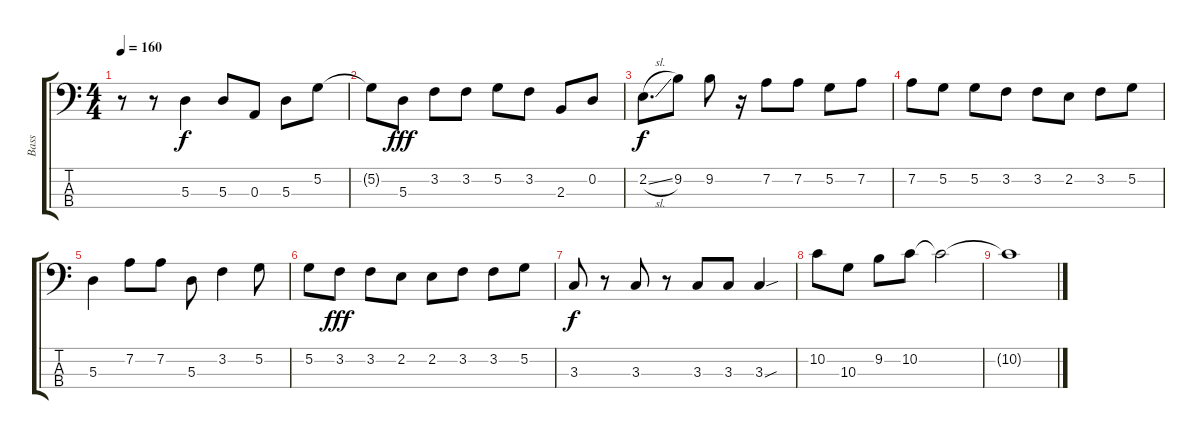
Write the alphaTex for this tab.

\track ("Bass" "Bass") {instrument electricbassfinger}
\staff {score tabs}
\tuning (G2 D2 A1 E1) {hide}
\ts (4 4)
\tempo 160
\clef f4
\ks c
r.8{dy f} r.8 5.3.4 5.3.8 0.3.8 5.3.8 5.2.8 |
5.2{t}.8 5.3.8{dy fff} 3.2.8 3.2.8 5.2.8 3.2.8 2.3.8 0.2.8 |
2.2{sl}.8{d dy f} 9.2.8 9.2.8 r.16 7.2.8 7.2.8 5.2.8 7.2.8 |
7.2.8 5.2.8 5.2.8 3.2.8 3.2.8 2.2.8 3.2.8 5.2.8 |
5.3.4 7.2.8 7.2.8 5.3.8 3.2.4 5.2.8 |
5.2.8 3.2.8{dy fff} 3.2.8 2.2.8 2.2.8 3.2.8 3.2.8 5.2.8 |
3.3.8{dy f} r.8 3.3.8 r.8 3.3.8 3.3.8 3.3{sou}.4 |
10.2.8 10.3.8 9.2.8 10.2.8 10.2{t}.2 |
10.2{t}.1
